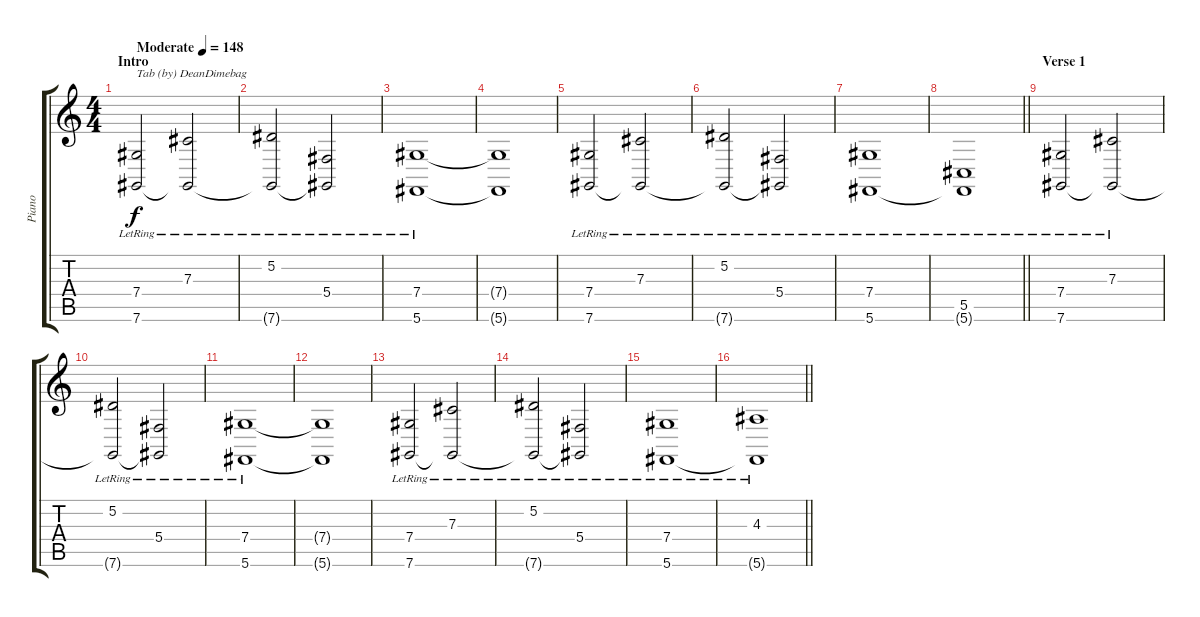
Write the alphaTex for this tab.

\track ("Piano" "Piano") {instrument brightacousticpiano}
\staff {score tabs}
\tuning (Eb4 Bb3 Gb3 Db3 Ab2 Db2) {hide}
\ts (4 4)
\section ("" "Intro")
\tempo (148 "Moderate")
\clef g2
\ks c
(7.4{lr} 7.6{lr}).2{txt "Tab (by) DeanDimebag" dy f instrument brightacousticpiano} (7.3{lr} 7.6{t}).2 |
(5.2{lr} 7.6{t}).2 (5.4{lr} 7.6{t}).2 |
(7.4{lr} 5.6{lr}).1 |
(7.4{t} 5.6{t}).1 |
(7.4{lr} 7.6{lr}).2 (7.3{lr} 7.6{t}).2 |
(5.2{lr} 7.6{t}).2 (5.4{lr} 7.6{t}).2 |
(7.4{lr} 5.6{lr}).1 |
\barLineRight lightlight
(5.5{lr} 5.6{t}).1 |
\section ("" "Verse 1")
(7.4{lr} 7.6{lr}).2 (7.3{lr} 7.6{t}).2 |
(5.2{lr} 7.6{t}).2 (5.4{lr} 7.6{t}).2 |
(7.4{lr} 5.6{lr}).1 |
(7.4{t} 5.6{t}).1 |
(7.4{lr} 7.6{lr}).2 (7.3{lr} 7.6{t}).2 |
(5.2{lr} 7.6{t}).2 (5.4{lr} 7.6{t}).2 |
(7.4{lr} 5.6{lr}).1 |
\barLineRight lightlight
(4.3{lr} 5.6{t}).1
